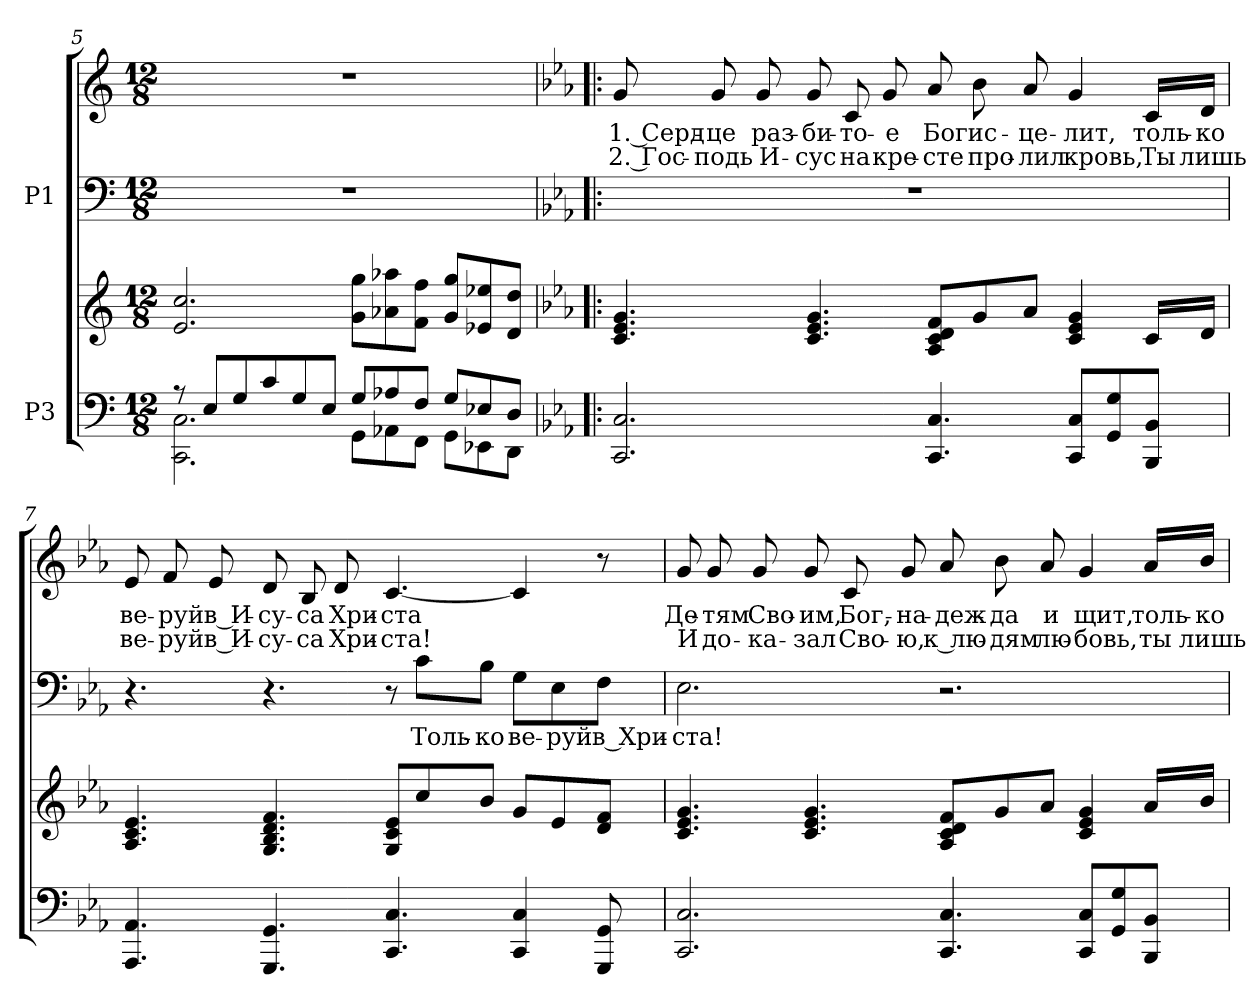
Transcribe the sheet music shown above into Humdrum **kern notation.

**kern	**kern	**kern	**text	**kern	**text	**text
*part2	*part2	*part1	*part1	*part1	*part1	*part1
*staff4	*staff3	*staff2	*staff2	*staff1	*staff1	*staff1
*I"P3	*	*I"P1	*	*	*	*
*clefF4	*clefG2	*clefF4	*	*clefG2	*	*
*k[]	*k[]	*k[]	*	*k[]	*	*
*C:	*C:	*C:	*	*C:	*	*
*M12/8	*M12/8	*M12/8	*	*M12/8	*	*
=5	=5	=5	=5	=5	=5	=5
*^	*	*	*	*	*	*
!	!	!	!LO:N:vis=1	!	!LO:N:vis=1	!	!
8r	2.CCi\ 2.Ci	2.ei/ 2.cci	1.r	.	1.r	.	.
8Ei/L	.	.	.	.	.	.	.
8Gi/	.	.	.	.	.	.	.
8ci/	.	.	.	.	.	.	.
8Gi/	.	.	.	.	.	.	.
8Ei/J	.	.	.	.	.	.	.
8Gi/L	8GGi\L	8gi\ 8ggiL	.	.	.	.	.
8A-Xi/	8AA-Xi\	8a-Xi\ 8aa-Xi	.	.	.	.	.
8Fi/J	8FFi\J	8fi\ 8ffiJ	.	.	.	.	.
8Gi/L	8GGi\L	8gi/ 8ggiL	.	.	.	.	.
8E-Xi/	8EE-Xi\	8e-Xi/ 8ee-Xi	.	.	.	.	.
8Di/J	8DDi\J	8di/ 8ddiJ	.	.	.	.	.
*v	*v	*	*	*	*	*	*
!!LO:LB:g=z
=6!|:	=6!|:	=6!|:	=6!|:	=6!|:	=6!|:	=6!|:
*k[b-e-a-]	*k[b-e-a-]	*k[b-e-a-]	*	*k[b-e-a-]	*	*
*c:	*c:	*c:	*	*c:	*	*
*^	*	*	*	*	*	*
!	!	!	!LO:N:vis=1	!	!	!	!
*v	*v	*	*	*	*	*	*
*^	*	*	*	*	*	*
!	!	!	!	!	!	!LO:LY:b:color=#000000	!LO:LY:b:color=#000000
*v	*v	*	*	*	*	*	*
2.CCi/ 2.Ci	4.ci/ 4.e-i 4.gi	1.r	.	8gi/	1. Серд-	2. Гос-
!	!	!	!	!	!LO:LY:b:color=#000000	!LO:LY:b:color=#000000
.	.	.	.	8gi/	-це	-подь
!	!	!	!	!	!LO:LY:b:color=#000000	!LO:LY:b:color=#000000
.	.	.	.	8gi/	раз-	И-
!	!	!	!	!	!LO:LY:b:color=#000000	!LO:LY:b:color=#000000
.	4.ci/ 4.e-i 4.gi	.	.	8gi/	-би-	-сус
!	!	!	!	!	!LO:LY:b:color=#000000	!LO:LY:b:color=#000000
.	.	.	.	8ci/	-то-	на
!	!	!	!	!	!LO:LY:b:color=#000000	!LO:LY:b:color=#000000
.	.	.	.	8gi/	-е	кре-
!	!	!	!	!	!LO:LY:b:color=#000000	!LO:LY:b:color=#000000
4.CCi/ 4.Ci	8A-i/ 8ci 8di 8fiL	.	.	8a-i/	Бог	-сте
!	!	!	!	!	!LO:LY:b:color=#000000	!LO:LY:b:color=#000000
.	8gi/	.	.	8b-i\	ис-	про-
!	!	!	!	!	!LO:LY:b:color=#000000	!LO:LY:b:color=#000000
.	8a-i/J	.	.	8a-i/	-це-	-лил
!	!	!	!	!	!LO:LY:b:color=#000000	!LO:LY:b:color=#000000
8CCi/ 8CiL	4ci/ 4e-i 4gi	.	.	4gi/	-лит,	кровь,
8GGi/ 8Gi	.	.	.	.	.	.
!	!	!	!	!	!LO:LY:b:color=#000000	!LO:LY:b:color=#000000
8BBB-i/ 8BB-iJ	16ci/LL	.	.	16ci/LL	толь-	Ты
!	!	!	!	!	!LO:LY:b:color=#000000	!LO:LY:b:color=#000000
.	16di/JJ	.	.	16di/JJ	-ко	лишь
=7	=7	=7	=7	=7	=7	=7
!	!	!	!	!	!LO:LY:b:color=#000000	!LO:LY:b:color=#000000
4.AAA-i/ 4.AA-i	4.A-i/ 4.ci 4.e-i	4.r	.	8e-i/	ве-	ве-
!	!	!	!	!	!LO:LY:b:color=#000000	!LO:LY:b:color=#000000
.	.	.	.	8fi/	-руй	-руй
!	!	!	!	!	!LO:LY:b:color=#000000	!LO:LY:b:color=#000000
.	.	.	.	8e-i/	в И-	в И-
!	!	!	!	!	!LO:LY:b:color=#000000	!LO:LY:b:color=#000000
4.GGGi/ 4.GGi	4.Gi/ 4.B-i 4.di 4.fi	4.r	.	8di/	-су-	-су-
!	!	!	!	!	!LO:LY:b:color=#000000	!LO:LY:b:color=#000000
.	.	.	.	8B-i/	-са	-са
!	!	!	!	!	!LO:LY:b:color=#000000	!LO:LY:b:color=#000000
.	.	.	.	8di/	Хри-	Хри-
!	!	!	!	!	!LO:LY:b:color=#000000	!LO:LY:b:color=#000000
4.CCi/ 4.Ci	8Gi/ 8ci 8e-iL	8r	.	[<4.ci/	-ста	-ста!
!	!	!	!LO:LY:a:color=#000000	!	!	!
.	8cci/	8ci\L	Толь-	.	.	.
!	!	!	!LO:LY:a:color=#000000	!	!	!
.	8b-i/J	8B-i\J	-ко	.	.	.
!	!	!	!LO:LY:a:color=#000000	!	!	!
4CCi/ 4Ci	8gi/L	8Gi\L	ве-	4ci/]	.	.
!	!	!	!LO:LY:a:color=#000000	!	!	!
.	8e-i/	8E-i\	-руй	.	.	.
!	!	!	!LO:LY:a:color=#000000	!	!	!
8GGGi/ 8GGi	8di/ 8fiJ	8Fi\J	в Хри-	8r	.	.
!!LO:PB:g=z
=8	=8	=8	=8	=8	=8	=8
!	!	!	!LO:LY:a:color=#000000	!	!	!
!	!	!	!	!	!LO:LY:b:color=#000000	!LO:LY:b:color=#000000
2.CCi/ 2.Ci	4.ci/ 4.e-i 4.gi	2.E-i\	-ста!	8gi/	Де-	И
!	!	!	!	!	!LO:LY:b:color=#000000	!LO:LY:b:color=#000000
.	.	.	.	8gi/	-тям	до-
!	!	!	!	!	!LO:LY:b:color=#000000	!LO:LY:b:color=#000000
.	.	.	.	8gi/	Сво-	-ка-
!	!	!	!	!	!LO:LY:b:color=#000000	!LO:LY:b:color=#000000
.	4.ci/ 4.e-i 4.gi	.	.	8gi/	-им,	-зал
!	!	!	!	!	!LO:LY:b:color=#000000	!LO:LY:b:color=#000000
.	.	.	.	8ci/	Бог,-	Сво-
!	!	!	!	!	!LO:LY:b:color=#000000	!LO:LY:b:color=#000000
.	.	.	.	8gi/	-на-	-ю,
!	!	!	!	!	!LO:LY:b:color=#000000	!LO:LY:b:color=#000000
4.CCi/ 4.Ci	8A-i/ 8ci 8di 8fiL	2.r	.	8a-i/	-деж-	к лю-
!	!	!	!	!	!LO:LY:b:color=#000000	!LO:LY:b:color=#000000
.	8gi/	.	.	8b-i\	-да	-дям
!	!	!	!	!	!LO:LY:b:color=#000000	!LO:LY:b:color=#000000
.	8a-i/J	.	.	8a-i/	и	лю-
!	!	!	!	!	!LO:LY:b:color=#000000	!LO:LY:b:color=#000000
8CCi/ 8CiL	4ci/ 4e-i 4gi	.	.	4gi/	щит,	-бовь,
8GGi/ 8Gi	.	.	.	.	.	.
!	!	!	!	!	!LO:LY:b:color=#000000	!LO:LY:b:color=#000000
8BBB-i/ 8BB-iJ	16a-i/LL	.	.	16a-i/LL	толь-	ты
!	!	!	!	!	!LO:LY:b:color=#000000	!LO:LY:b:color=#000000
.	16b-i/JJ	.	.	16b-i/JJ	-ко	лишь
=	=	=	=	=	=	=
*-	*-	*-	*-	*-	*-	*-
